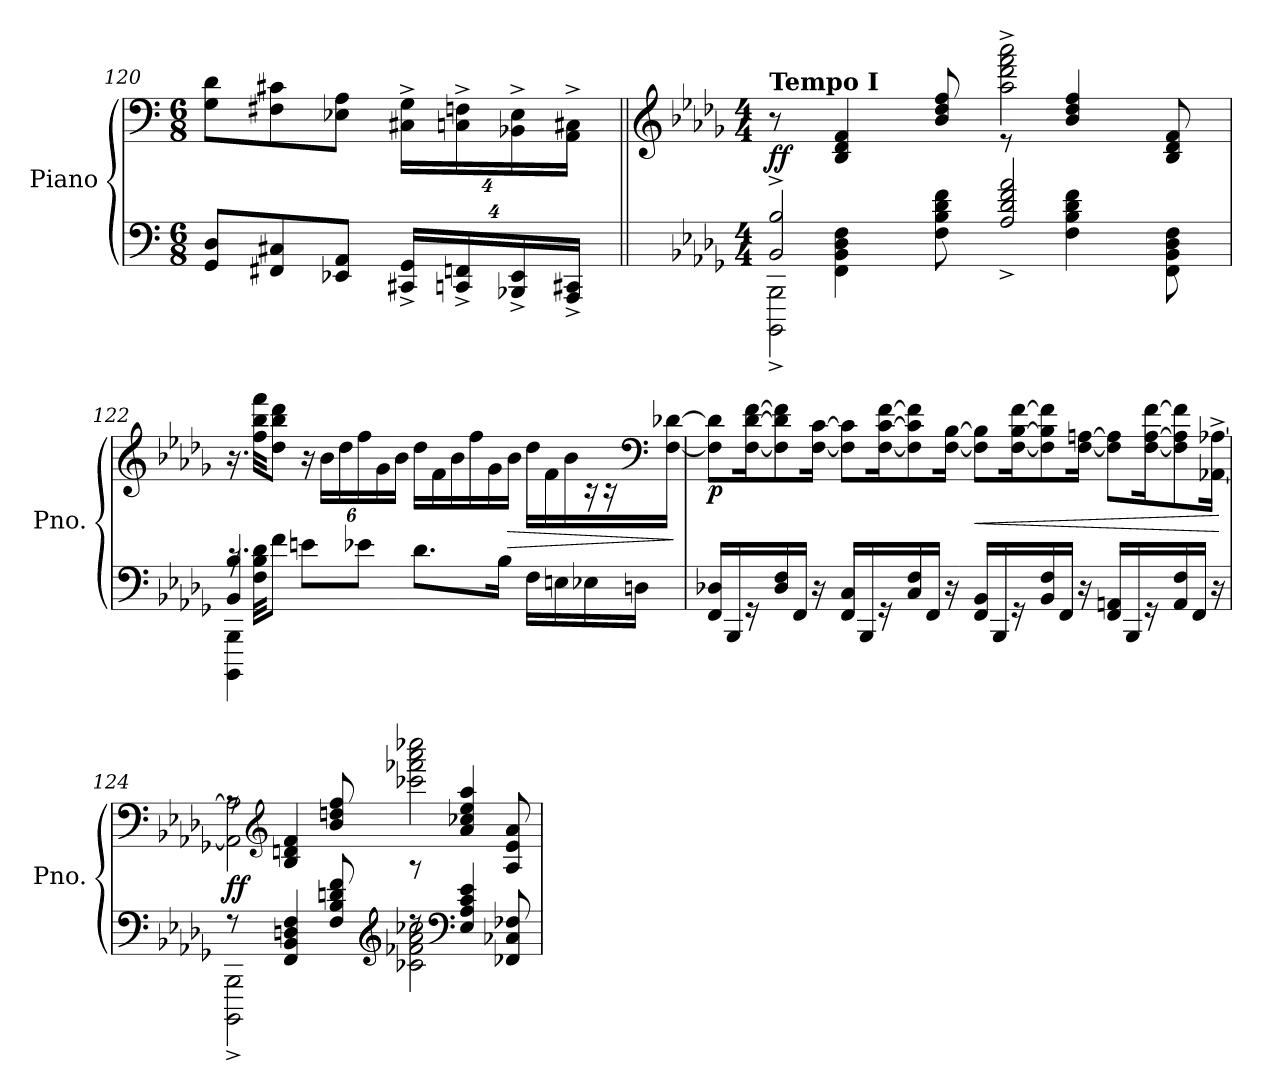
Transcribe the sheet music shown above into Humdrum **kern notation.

**kern	**kern	**dynam
*part1	*part1	*part1
*staff2	*staff1	*staff1/2
*I"Piano	*	*
*I'Pno.	*	*
*clefF4	*clefF4	*
*k[]	*k[]	*
*M6/8	*M6/8	*
=120	=120	=120
8GG/ 8D/L	8G\ 8d\L	.
8FF#X/ 8C#X/	8F#X\ 8c#X\	.
8EE-X/ 8AA/J	8E-X\ 8A\J	.
*Xbrackettup	*Xbrackettup	*
*	*MM60	*
32%3CC#X/^ 32%3GG/^L	32%3C#X\^ 32%3G\^L	.
32%3CCn/^ 32%3FFn/^	32%3Cn\^ 32%3Fn\^	.
*	*MM45	*
32%3BBB-X/^ 32%3EE-/^	32%3BB-X\^ 32%3E-\^	.
*	*MM30	*
32%3AAA/^ 32%3CC#X/^J	32%3AA\^ 32%3C#X\^J	.
!!LO:PB:g=z
=121||	=121||	=121||
*	*clefG2	*
*k[b-e-a-d-g-]	*k[b-e-a-d-g-]	*
*M4/4	*M4/4	*
*^	*^	*
*	*^	*	*	*
!	!	!	!LO:TX:a:B:t=Tempo I	!	!
!	!	!	!	!	!LO:DY:b
2BB-/^ 2B-/^	2BBBB-\^ 2BBB-\^	8ryy	2ryy	8r	ff
.	.	4FF\ 4BB-\ 4D-\ 4F\	.	4B-/ 4d-/ 4f/	.
.	.	8F\ 8B-\ 8d-\ 8f\	.	8b-/ 8dd-/ 8ff/	.
2ryy	2A-/^ 2d-/^ 2f/^ 2a-/^	8ryy	2aa-\^ 2ddd-\^ 2fff\^ 2aaa-\^	8re	.
.	.	4F\ 4B-\ 4d-\ 4f\	.	4b-/ 4dd-/ 4ff/	.
.	.	8FF\ 8BB-\ 8D-\ 8F\	.	8B-/ 8d-/ 8f/	.
*	*	*	*v	*v	*
=122	=122	=122	=122	=122
4BB-/ 4B-/	4BBBB-\ 4BBB-\	16.rc	16.r	.
.	.	32F\ 32B-\ 32d-\KKL	32ff\ 32bb-\ 32fff\KKL	.
.	.	8f\J	8dd-\ 8bb-\ 8ddd-\J	.
2.ryy	8en\L	2.ryy	24r	.
.	.	.	24b-\LL	.
.	.	.	24dd-\	.
.	8e-X\J	.	24ff\	.
.	.	.	24g-\	.
.	.	.	24b-\JJ	.
*	*	*	*Xtuplet	*
.	8.d-\L	.	24dd-\LL	.
.	.	.	24f\	.
.	.	.	24b-\	.
.	.	.	24ff\	.
.	.	.	24g-\	.
.	16B-\Jk	.	.	.
!	!	!	!	!LO:HP:b
.	.	.	24b-\JJ	>
.	16F\LL	.	24dd-\LL	.
.	.	.	24f\	.
.	16En\	.	.	.
.	.	.	24b-\	.
.	16E-X\	.	24rc	.
.	.	.	24rc	.
.	16Dn\JJ	.	.	.
*	*	*	*clefF4	*
.	.	.	[24F\ [24d-X\JJ	.
*v	*v	*v	*	*
.	.	]
!!LO:LB:g=z
=123	=123	=123
*Xtuplet	*	*
!	!	!LO:DY:b
24FF/ 24D-X/LL	12F\] 12d-\]L	p
24BBB-/	.	.
24r	[24F\ [24d-\ [24f\K	.
24D-/ 24F/	12F\] 12d-\] 12f\]	.
24FF/JJ	.	.
24r	[24F\ [24c\Jk	.
24FF/ 24C/LL	12F\] 12c\]L	.
24BBB-/	.	.
24r	[24F\ [24c\ [24f\K	.
24C/ 24F/	12F\] 12c\] 12f\]	.
24FF/JJ	.	.
24r	[24F\ [24B-\Jk	.
!	!	!LO:HP:b
24FF/ 24BB-/LL	12F\] 12B-\]L	<
24BBB-/	.	.
24r	[24F\ [24B-\ [24f\K	.
24BB-/ 24F/	12F\] 12B-\] 12f\]	.
24FF/JJ	.	.
24r	[24F\ [24An\Jk	.
24FF/ 24AAn/LL	12F\] 12A\]L	.
24BBB-/	.	.
24r	[24F\ [24A\ [24f\K	.
24AA/ 24F/	12F\] 12A\] 12f\]	.
24FF/JJ	.	.
24r	[24AA-X\^ [24A-X\^Jk	.
.	.	[
=124	=124	=124
*^	*^	*
!	!	!	!	!LO:DY:b
8r	2BBBB-\^ 2BBB-\^	8rA	2AA-\] 2A-\]	ff
*	*	*clefG2	*	*
4FF/ 4BB-/ 4Dn/ 4F/	.	4B-/ 4dn/ 4f/	.	.
8F/ 8B-/ 8dn/ 8f/	.	8b-/ 8ddn/ 8ff/	.	.
*clefG2	*	*	*	*
8rdd	2c-X\ 2f-X\ 2a-\ 2cc-X\	8rA	2ccc-X\ 2fff-X\ 2aaa-\ 2cccc-X\	.
*clefF4	*	*	*	*
4E-/ 4A-/ 4c-/ 4e-/	.	4a-/ 4cc-X/ 4ee-/ 4aa-/	.	.
8FF-X/ 8C-X/ 8F-X/	.	8A-/ 8e-/ 8a-/	.	.
*v	*v	*	*	*
*	*v	*v	*
=	=	=
*-	*-	*-
